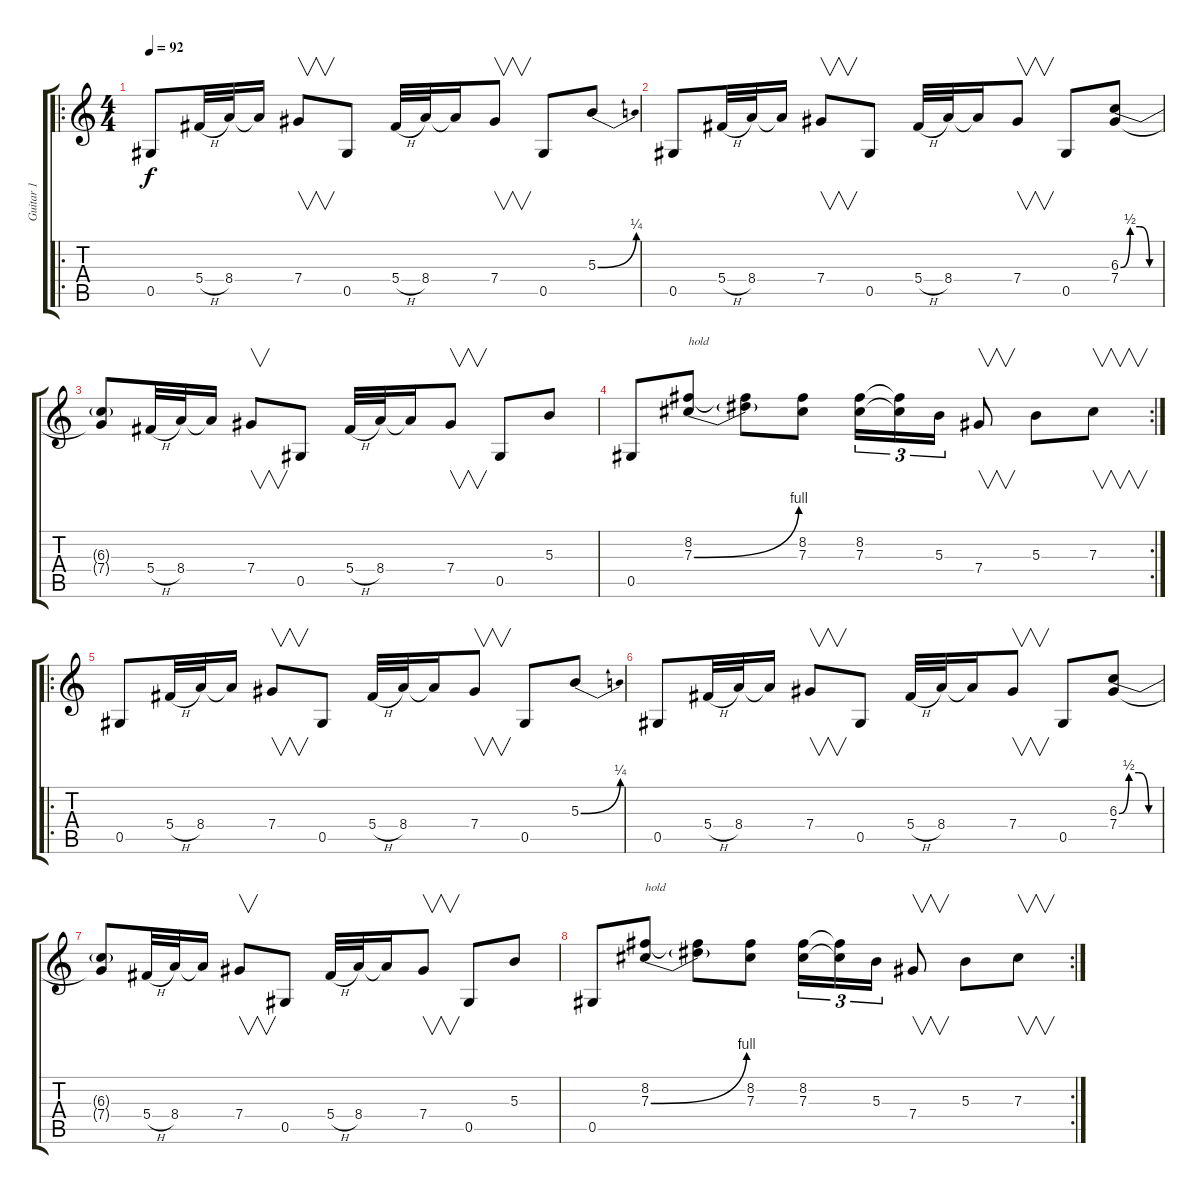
\track ("Guitar 1" "Guitar 1") {instrument distortionguitar}
\staff {score tabs}
\tuning (Eb4 Bb3 Gb3 Db3 Ab2 Eb2) {hide}
\ro
\ts (4 4)
\tempo 92
\clef g2
\ks c
0.5.8{dy f instrument distortionguitar} 5.4{h}.32 8.4.32 8.4{t}.16 7.4.8{v} 0.5.8 5.4{h}.32 8.4.32 8.4{t}.16 7.4.8{v} 0.5.8 5.3{be (bend 0 0 60 1)}.8 |
0.5.8 5.4{h}.32 8.4.32 8.4{t}.16 7.4.8{v} 0.5.8 5.4{h}.32 8.4.32 8.4{t}.16 7.4.8{v} 0.5.8 (6.3{be (custom 0 0 15 2 30 2 45 0 60 0)} 7.4).8 |
(6.3{t} 7.4{t}).8 5.4{h}.32 8.4.32 8.4{t}.16 7.4.8{v} 0.5.8 5.4{h}.32 8.4.32 8.4{t}.16 7.4.8{v} 0.5.8 5.3.8 |
\rc 2
0.5.8 (8.2 7.3{be (bend 0 0 60 4)}).8{txt "hold"} (8.2{t} 7.3{t}).8 (8.2 7.3).8 (8.2 7.3).16{tu (3 2)} (8.2{t} 7.3{t}).16{tu (3 2)} 5.3.16{tu (3 2)} 7.4.8{v} 5.3.8 7.3.8{v} |
\ro
0.5.8 5.4{h}.32 8.4.32 8.4{t}.16 7.4.8{v} 0.5.8 5.4{h}.32 8.4.32 8.4{t}.16 7.4.8{v} 0.5.8 5.3{be (bend 0 0 60 1)}.8 |
0.5.8 5.4{h}.32 8.4.32 8.4{t}.16 7.4.8{v} 0.5.8 5.4{h}.32 8.4.32 8.4{t}.16 7.4.8{v} 0.5.8 (6.3{be (custom 0 0 15 2 30 2 45 0 60 0)} 7.4).8 |
(6.3{t} 7.4{t}).8 5.4{h}.32 8.4.32 8.4{t}.16 7.4.8{v} 0.5.8 5.4{h}.32 8.4.32 8.4{t}.16 7.4.8{v} 0.5.8 5.3.8 |
\rc 2
0.5.8 (8.2 7.3{be (bend 0 0 60 4)}).8{txt "hold"} (8.2{t} 7.3{t}).8 (8.2 7.3).8 (8.2 7.3).16{tu (3 2)} (8.2{t} 7.3{t}).16{tu (3 2)} 5.3.16{tu (3 2)} 7.4.8{v} 5.3.8 7.3.8{v}
